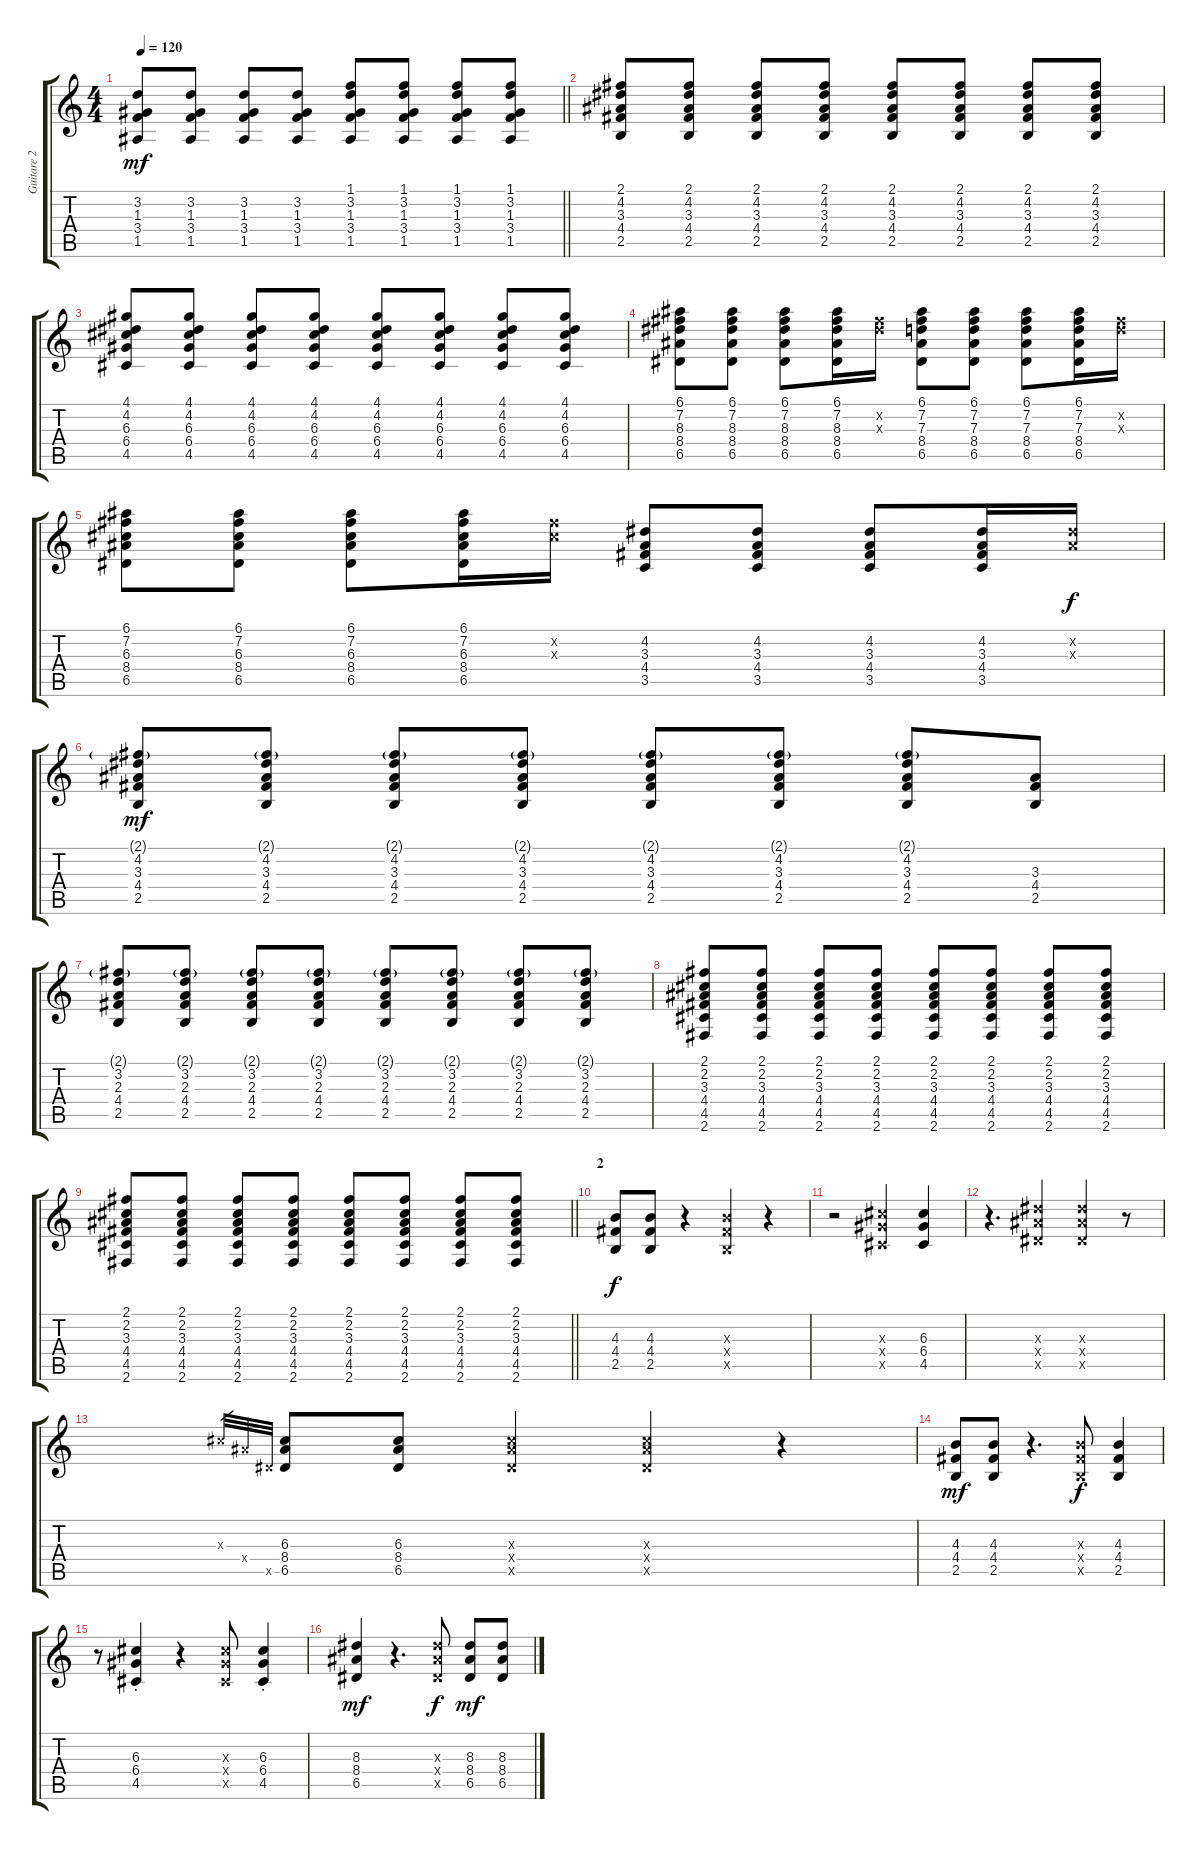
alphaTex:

\track ("Guitare 2" "Guitare 2") {instrument overdrivenguitar}
\staff {score tabs}
\tuning (E4 B3 G3 D3 A2 E2) {hide}
\ts (4 4)
\tempo 120
\clef g2
\barLineRight lightlight
\ks c
(3.2 1.3 3.4 1.5).8{dy mf} (3.2 1.3 3.4 1.5).8 (3.2 1.3 3.4 1.5).8 (3.2 1.3 3.4 1.5).8 (1.1 3.2 1.3 3.4 1.5).8 (1.1 3.2 1.3 3.4 1.5).8 (1.1 3.2 1.3 3.4 1.5).8 (1.1 3.2 1.3 3.4 1.5).8 |
(2.1 4.2 3.3 4.4 2.5).8 (2.1 4.2 3.3 4.4 2.5).8 (2.1 4.2 3.3 4.4 2.5).8 (2.1 4.2 3.3 4.4 2.5).8 (2.1 4.2 3.3 4.4 2.5).8 (2.1 4.2 3.3 4.4 2.5).8 (2.1 4.2 3.3 4.4 2.5).8 (2.1 4.2 3.3 4.4 2.5).8 |
(4.1 4.2 6.3 6.4 4.5).8 (4.1 4.2 6.3 6.4 4.5).8 (4.1 4.2 6.3 6.4 4.5).8 (4.1 4.2 6.3 6.4 4.5).8 (4.1 4.2 6.3 6.4 4.5).8 (4.1 4.2 6.3 6.4 4.5).8 (4.1 4.2 6.3 6.4 4.5).8 (4.1 4.2 6.3 6.4 4.5).8 |
(6.1 7.2 8.3 8.4 6.5).8 (6.1 7.2 8.3 8.4 6.5).8 (6.1 7.2 8.3 8.4 6.5).8 (6.1 7.2 8.3 8.4 6.5).16 (7.2{x} 8.3{x}).16 (6.1 7.2 7.3 8.4 6.5).8 (6.1 7.2 7.3 8.4 6.5).8 (6.1 7.2 7.3 8.4 6.5).8 (6.1 7.2 7.3 8.4 6.5).16 (7.2{x} 7.3{x}).16 |
(6.1 7.2 6.3 8.4 6.5).8 (6.1 7.2 6.3 8.4 6.5).8 (6.1 7.2 6.3 8.4 6.5).8 (6.1 7.2 6.3 8.4 6.5).16 (7.2{x} 6.3{x}).16 (4.2 3.3 4.4 3.5).8 (4.2 3.3 4.4 3.5).8 (4.2 3.3 4.4 3.5).8 (4.2 3.3 4.4 3.5).16 (4.2{x} 3.3{x}).16{dy f} |
(2.1{g} 4.2 3.3 4.4 2.5).8{dy mf} (2.1{g} 4.2 3.3 4.4 2.5).8 (2.1{g} 4.2 3.3 4.4 2.5).8 (2.1{g} 4.2 3.3 4.4 2.5).8 (2.1{g} 4.2 3.3 4.4 2.5).8 (2.1{g} 4.2 3.3 4.4 2.5).8 (2.1{g} 4.2 3.3 4.4 2.5).8 (3.3 4.4 2.5).8 |
(2.1{g} 3.2 2.3 4.4 2.5).8 (2.1{g} 3.2 2.3 4.4 2.5).8 (2.1{g} 3.2 2.3 4.4 2.5).8 (2.1{g} 3.2 2.3 4.4 2.5).8 (2.1{g} 3.2 2.3 4.4 2.5).8 (2.1{g} 3.2 2.3 4.4 2.5).8 (2.1{g} 3.2 2.3 4.4 2.5).8 (2.1{g} 3.2 2.3 4.4 2.5).8 |
(2.1 2.2 3.3 4.4 4.5 2.6).8 (2.1 2.2 3.3 4.4 4.5 2.6).8 (2.1 2.2 3.3 4.4 4.5 2.6).8 (2.1 2.2 3.3 4.4 4.5 2.6).8 (2.1 2.2 3.3 4.4 4.5 2.6).8 (2.1 2.2 3.3 4.4 4.5 2.6).8 (2.1 2.2 3.3 4.4 4.5 2.6).8 (2.1 2.2 3.3 4.4 4.5 2.6).8 |
\barLineRight lightlight
(2.1 2.2 3.3 4.4 4.5 2.6).8 (2.1 2.2 3.3 4.4 4.5 2.6).8 (2.1 2.2 3.3 4.4 4.5 2.6).8 (2.1 2.2 3.3 4.4 4.5 2.6).8 (2.1 2.2 3.3 4.4 4.5 2.6).8 (2.1 2.2 3.3 4.4 4.5 2.6).8 (2.1 2.2 3.3 4.4 4.5 2.6).8 (2.1 2.2 3.3 4.4 4.5 2.6).8 |
\section ("" "2")
(4.3 4.4 2.5).8{dy f} (4.3 4.4 2.5).8 r.4 (4.3{x} 4.4{x} 2.5{x}).4 r.4 |
r.2 (6.3{x} 6.4{x} 4.5{x}).4 (6.3 6.4 4.5).4 |
r.4{d} (8.3{x} 8.4{x} 6.5{x}).4 (8.3{x} 8.4{x} 6.5{x}).4 r.8 |
6.3{x}.32{gr} 8.4{x}.32{gr} 6.5{x}.32{gr} (6.3 8.4 6.5).8 (6.3 8.4 6.5).8 (6.3{x} 8.4{x} 6.5{x}).4 (6.3{x} 8.4{x} 6.5{x}).4 r.4 |
(4.3 4.4 2.5).8{dy mf} (4.3 4.4 2.5).8 r.4{d} (4.3{x} 4.4{x} 2.5{x}).8{dy f} (4.3 4.4 2.5).4 |
r.8 (6.3{st} 6.4{st} 4.5{st}).4 r.4 (6.3{x} 6.4{x} 4.5{x}).8 (6.3{st} 6.4{st} 4.5{st}).4 |
(8.3 8.4 6.5).4{dy mf} r.4{d} (8.3{x} 8.4{x} 6.5{x}).8{dy f} (8.3 8.4 6.5).8{dy mf} (8.3 8.4 6.5).8
